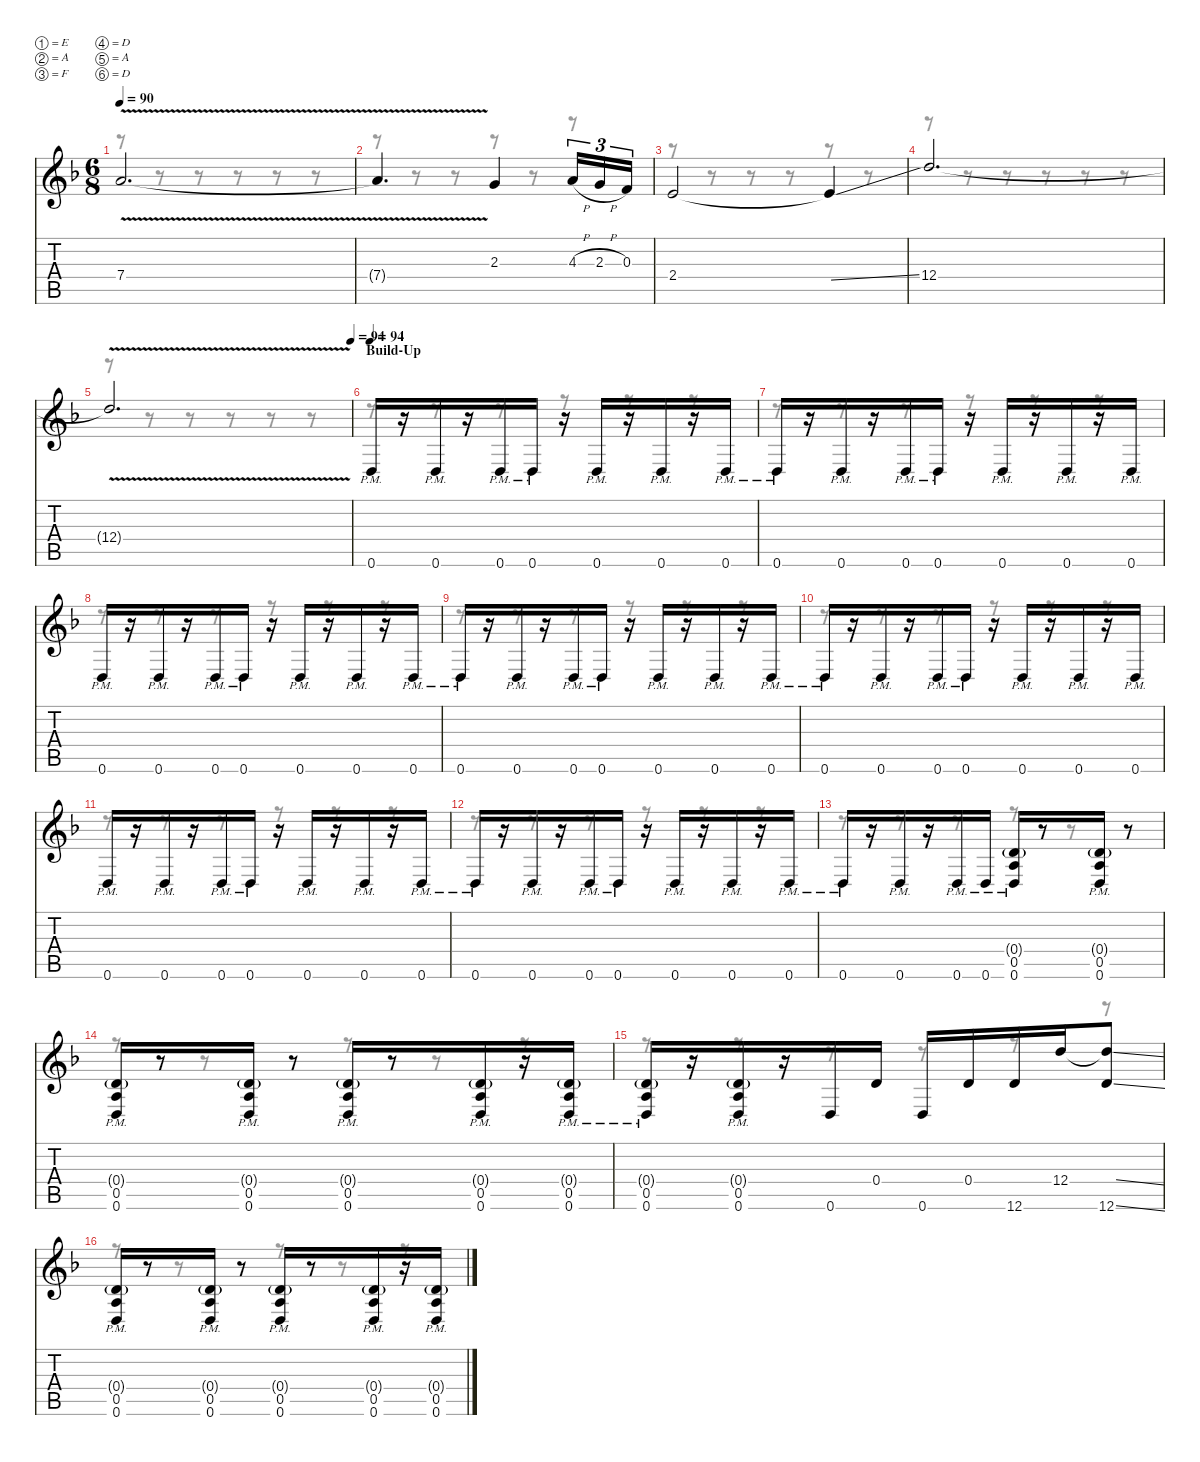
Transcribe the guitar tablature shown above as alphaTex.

\defaultSystemsLayout 4
\hideDynamics
\bracketExtendMode nobrackets
\singleTrackTrackNamePolicy hidden
\multiTrackTrackNamePolicy hidden
\otherSystemsTrackNameOrientation horizontal
\track ("P. Lindgren" "dist.guit.") {instrument distortionguitar}
\staff {score tabs}
\tuning (E4 A3 F3 D3 A2 D2)
\voice
\ts (6 8)
\tempo 90
\clef g2
\ks dminor
7.4{v t acc forcenatural}.2{d dy ff beam Up} |
7.4{v t acc forcenatural}.4{d beam Up} 2.3{acc forcenatural}.4{beam Up} 4.3{h acc forcenatural}.16{tu (3 2) beam Up} 2.3{h acc forcenatural}.16{tu (3 2) beam Up} 0.3{acc forcenatural}.16{tu (3 2) beam Up} |
2.4{acc forcenatural}.2{beam Up} 2.4{ss t acc forcenatural}.4{beam Up} |
12.4{acc forcenatural}.2{d dy fff beam Up} |
\tempo (94 1)
12.4{v t acc forcenatural}.2{d dy ff beam Up} |
\section ("" "Build-Up")
\tempo 94
0.6{pm acc forcenatural}.16{beam Up} r.16{beam Up} 0.6{pm acc forcenatural}.16{beam Up} r.16{beam Up} 0.6{pm acc forcenatural}.16{beam Up} 0.6{pm acc forcenatural}.16{beam Up} r.16{beam Up} 0.6{pm acc forcenatural}.16{beam Up} r.16{beam Up} 0.6{pm acc forcenatural}.16{beam Up} r.16{beam Up} 0.6{pm acc forcenatural}.16{beam Up} |
0.6{pm acc forcenatural}.16{beam Up} r.16{beam Up} 0.6{pm acc forcenatural}.16{beam Up} r.16{beam Up} 0.6{pm acc forcenatural}.16{beam Up} 0.6{pm acc forcenatural}.16{beam Up} r.16{beam Up} 0.6{pm acc forcenatural}.16{beam Up} r.16{beam Up} 0.6{pm acc forcenatural}.16{beam Up} r.16{beam Up} 0.6{pm acc forcenatural}.16{beam Up} |
0.6{pm acc forcenatural}.16{beam Up} r.16{beam Up} 0.6{pm acc forcenatural}.16{beam Up} r.16{beam Up} 0.6{pm acc forcenatural}.16{beam Up} 0.6{pm acc forcenatural}.16{beam Up} r.16{beam Up} 0.6{pm acc forcenatural}.16{beam Up} r.16{beam Up} 0.6{pm acc forcenatural}.16{beam Up} r.16{beam Up} 0.6{pm acc forcenatural}.16{beam Up} |
0.6{pm acc forcenatural}.16{beam Up} r.16{beam Up} 0.6{pm acc forcenatural}.16{beam Up} r.16{beam Up} 0.6{pm acc forcenatural}.16{beam Up} 0.6{pm acc forcenatural}.16{beam Up} r.16{beam Up} 0.6{pm acc forcenatural}.16{beam Up} r.16{beam Up} 0.6{pm acc forcenatural}.16{beam Up} r.16{beam Up} 0.6{pm acc forcenatural}.16{beam Up} |
0.6{pm acc forcenatural}.16{beam Up} r.16{beam Up} 0.6{pm acc forcenatural}.16{beam Up} r.16{beam Up} 0.6{pm acc forcenatural}.16{beam Up} 0.6{pm acc forcenatural}.16{beam Up} r.16{beam Up} 0.6{pm acc forcenatural}.16{beam Up} r.16{beam Up} 0.6{pm acc forcenatural}.16{beam Up} r.16{beam Up} 0.6{pm acc forcenatural}.16{beam Up} |
0.6{pm acc forcenatural}.16{beam Up} r.16{beam Up} 0.6{pm acc forcenatural}.16{beam Up} r.16{beam Up} 0.6{pm acc forcenatural}.16{beam Up} 0.6{pm acc forcenatural}.16{beam Up} r.16{beam Up} 0.6{pm acc forcenatural}.16{beam Up} r.16{beam Up} 0.6{pm acc forcenatural}.16{beam Up} r.16{beam Up} 0.6{pm acc forcenatural}.16{beam Up} |
0.6{pm acc forcenatural}.16{beam Up} r.16{beam Up} 0.6{pm acc forcenatural}.16{beam Up} r.16{beam Up} 0.6{pm acc forcenatural}.16{beam Up} 0.6{pm acc forcenatural}.16{beam Up} r.16{beam Up} 0.6{pm acc forcenatural}.16{beam Up} r.16{beam Up} 0.6{pm acc forcenatural}.16{beam Up} r.16{beam Up} 0.6{pm acc forcenatural}.16{beam Up} |
0.6{pm acc forcenatural}.16{beam Up} r.16{beam Up} 0.6{pm acc forcenatural}.16{beam Up} r.16{beam Up} 0.6{pm acc forcenatural}.16{beam Up} 0.6{pm acc forcenatural}.16{beam Up} (0.4{g acc forcenatural} 0.5{acc forcenatural} 0.6{pm acc forcenatural}).16{dy f beam Up} r.8{beam Up} (0.4{g acc forcenatural} 0.5{acc forcenatural} 0.6{pm acc forcenatural}).16{beam Up} r.8{beam Up} |
(0.4{g acc forcenatural} 0.5{acc forcenatural} 0.6{pm acc forcenatural}).16{beam Up} r.8{beam Up} (0.4{g acc forcenatural} 0.5{acc forcenatural} 0.6{pm acc forcenatural}).16{beam Up} r.8{beam Up} (0.4{g acc forcenatural} 0.5{acc forcenatural} 0.6{pm acc forcenatural}).16{beam Up} r.8{beam Up} (0.4{g acc forcenatural} 0.5{acc forcenatural} 0.6{pm acc forcenatural}).16{beam Up} r.16{beam Up} (0.4{g acc forcenatural} 0.5{acc forcenatural} 0.6{pm acc forcenatural}).16{beam Up} |
(0.4{g acc forcenatural} 0.5{acc forcenatural} 0.6{pm acc forcenatural}).16{beam Up} r.16{beam Up} (0.4{g acc forcenatural} 0.5{acc forcenatural} 0.6{pm acc forcenatural}).16{beam Up} r.16{beam Up} 0.6{acc forcenatural}.16{beam Up} 0.4{acc forcenatural}.16{beam Up} 0.6{acc forcenatural}.16{beam Up} 0.4{acc forcenatural}.16{beam Up} 12.6{acc forcenatural}.16{beam Up} 12.4{acc forcenatural}.16{beam Up} (12.4{ss t acc forcenatural} 12.6{ss acc forcenatural}).8{beam Up} |
(0.4{g acc forcenatural} 0.5{acc forcenatural} 0.6{pm acc forcenatural}).16{beam Up} r.8{beam Up} (0.4{g acc forcenatural} 0.5{acc forcenatural} 0.6{pm acc forcenatural}).16{beam Up} r.8{beam Up} (0.4{g acc forcenatural} 0.5{acc forcenatural} 0.6{pm acc forcenatural}).16{beam Up} r.8{beam Up} (0.4{g acc forcenatural} 0.5{acc forcenatural} 0.6{pm acc forcenatural}).16{beam Up} r.16{beam Up} (0.4{g acc forcenatural} 0.5{acc forcenatural} 0.6{pm acc forcenatural}).16{beam Up}
\voice
\clef g2
\ottava regular
\simile none
\ks dminor
r.8{dy mf beam Down} r.8{beam Down} r.8{beam Down} r.8{beam Down} r.8{beam Down} r.8{beam Down} |
r.8{beam Down} r.8{beam Down} r.8{beam Down} r.8{beam Down} r.8{beam Down} r.8{beam Down} |
r.8{beam Down} r.8{beam Down} r.8{beam Down} r.8{beam Down} r.8{beam Down} r.8{beam Down} |
r.8{beam Down} r.8{beam Down} r.8{beam Down} r.8{beam Down} r.8{beam Down} r.8{beam Down} |
r.8{beam Down} r.8{beam Down} r.8{beam Down} r.8{beam Down} r.8{beam Down} r.8{beam Down} |
r.8{beam Down} r.8{beam Down} r.8{beam Down} r.8{beam Down} r.8{beam Down} r.8{beam Down} |
r.8{beam Down} r.8{beam Down} r.8{beam Down} r.8{beam Down} r.8{beam Down} r.8{beam Down} |
r.8{beam Down} r.8{beam Down} r.8{beam Down} r.8{beam Down} r.8{beam Down} r.8{beam Down} |
r.8{beam Down} r.8{beam Down} r.8{beam Down} r.8{beam Down} r.8{beam Down} r.8{beam Down} |
r.8{beam Down} r.8{beam Down} r.8{beam Down} r.8{beam Down} r.8{beam Down} r.8{beam Down} |
r.8{beam Down} r.8{beam Down} r.8{beam Down} r.8{beam Down} r.8{beam Down} r.8{beam Down} |
r.8{beam Down} r.8{beam Down} r.8{beam Down} r.8{beam Down} r.8{beam Down} r.8{beam Down} |
r.8{beam Down} r.8{beam Down} r.8{beam Down} r.8{beam Down} r.8{beam Down} r.8{beam Down} |
r.8{beam Down} r.8{beam Down} r.8{beam Down} r.8{beam Down} r.8{beam Down} r.8{beam Down} |
r.8{beam Down} r.8{beam Down} r.8{beam Down} r.8{beam Down} r.8{beam Down} r.8{beam Down} |
r.8{beam Down} r.8{beam Down} r.8{beam Down} r.8{beam Down} r.8{beam Down} r.8{beam Down}
